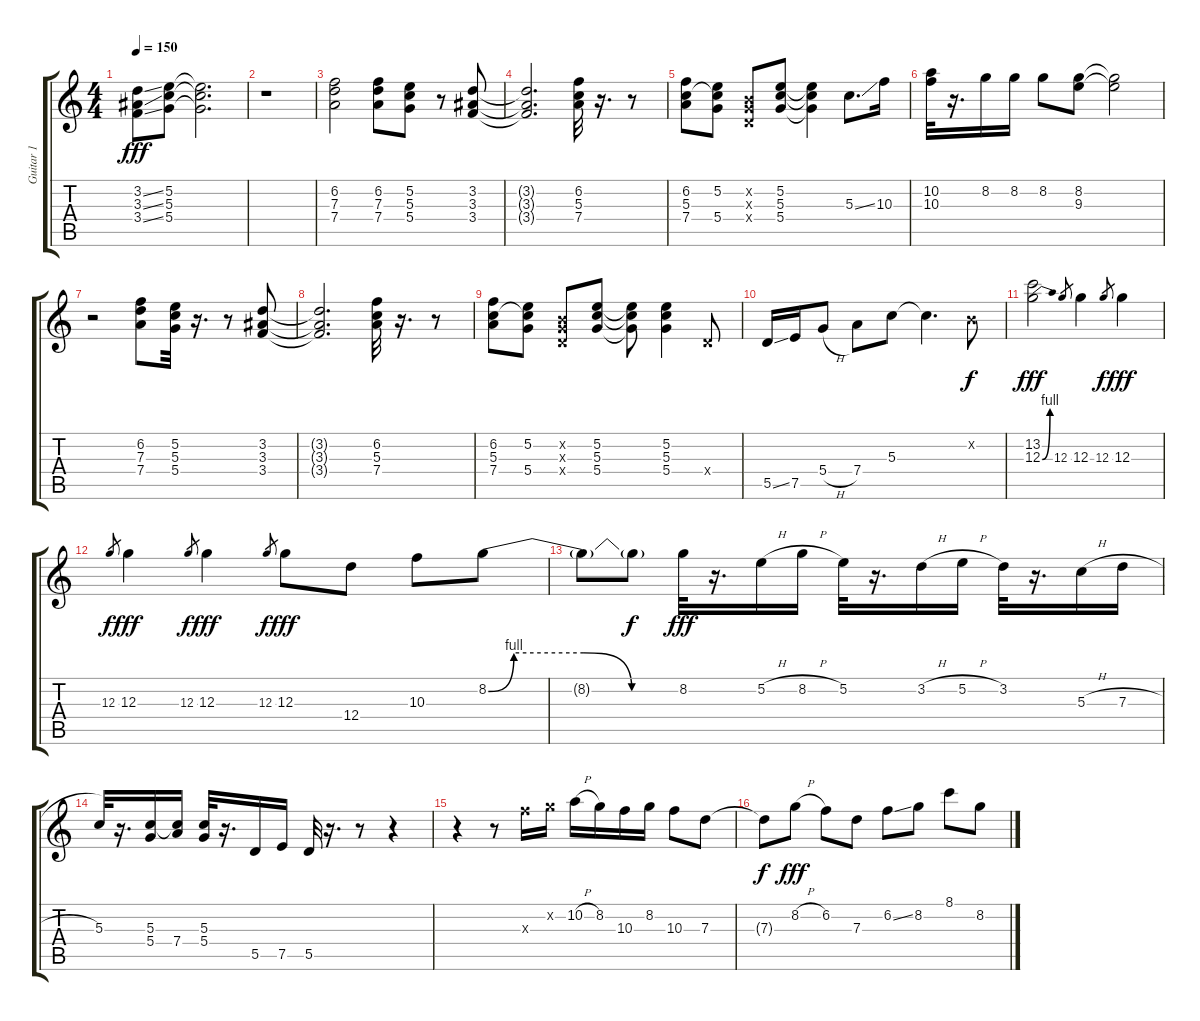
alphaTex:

\track ("Guitar 1" "Guitar 1") {instrument electricguitarclean}
\staff {score tabs}
\tuning (E4 B3 G3 D3 A2 E2) {hide}
\ts (4 4)
\tempo 150
\clef g2
\ks c
(3.2{ss} 3.3{ss} 3.4{ss}).8{dy fff} (5.2 5.3 5.4).8 (5.2{t} 5.3{t} 5.4{t}).2{d} |
r.1 |
(6.2 7.3 7.4).2 (6.2 7.3 7.4).8 (5.2 5.3 5.4).8 r.8 (3.2 3.3 3.4).8 |
(3.2{t} 3.3{t} 3.4{t}).2{d} (6.2 5.3 7.4).32 r.16{d} r.8 |
(6.2 5.3 7.4).8 (5.2 5.3{t} 5.4).8 (0.2{x} 0.3{x} 0.4{x}).8 (5.2 5.3 5.4).8 (5.2{t} 5.3{t} 5.4{t}).4 5.3{ss}.8{d} 10.3.16 |
(10.2 10.3).32 r.16{d} 8.2.16 8.2.16 8.2.8 (8.2 9.3).8 (8.2{t} 9.3{t}).2 |
r.2 (6.2 7.3 7.4).8 (5.2 5.3 5.4).32 r.16{d} r.8 (3.2 3.3 3.4).8 |
(3.2{t} 3.3{t} 3.4{t}).2{d} (6.2 5.3 7.4).32 r.16{d} r.8 |
(6.2 5.3 7.4).8 (5.2 5.3{t} 5.4).8 (0.2{x} 0.3{x} 0.4{x}).8 (5.2 5.3 5.4).8 (5.2{t} 5.3{t} 5.4{t}).8 (5.2 5.3 5.4).4 0.4{x}.8 |
5.5{ss}.16 7.5.16 5.4{h}.8 7.4.8 5.3.8 5.3{t}.4{d} 0.2{x}.8{dy f} |
(13.2 12.3{be (bend 0 0 60 4)}).2{dy fff} 12.3.8{gr} 12.3.4 12.3.8{gr dy f} 12.3.4{dy fff} |
12.3.8{gr dy f} 12.3.4{dy fff} 12.3.8{gr dy f} 12.3.4{dy fff} 12.3.8{gr dy f} 12.3.8{dy fff} 12.4.8 10.3.8 8.2{be (custom 0 0 8 4 30 4 45 0 60 0)}.8 |
8.2{t}.8 8.2{t}.8{dy f} 8.2.32{dy fff} r.16{d} 5.2{h}.16 8.2{h}.16 5.2.32 r.16{d} 3.2{h}.16 5.2{h}.16 3.2.32 r.16{d} 5.3{h}.16 7.3{h}.16 |
5.3.32 r.16{d} (5.3 5.4).16 (5.3{t} 7.4).16 (5.3 5.4).32 r.16{d} 5.5.16 7.5.16 5.5.32 r.16{d} r.8 r.4 |
r.4 r.8 10.3{x}.16 8.2{x}.16 10.2{h}.16 8.2.16 10.3.16 8.2.16 10.3.8 7.3.8 |
7.3{t}.8{dy f} 8.2{h}.8{dy fff} 6.2.8 7.3.8 6.2{ss}.8 8.2.8 8.1.8 8.2.8
